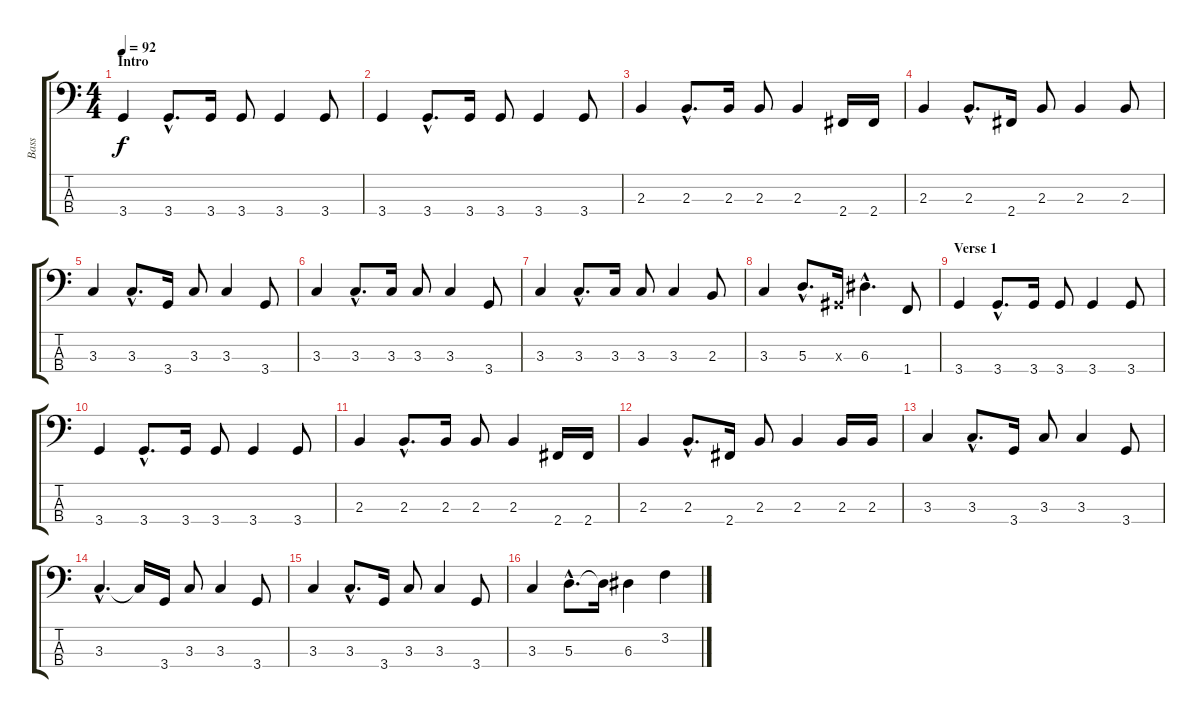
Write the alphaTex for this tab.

\track ("Bass" "Bass") {instrument electricbassfinger}
\staff {score tabs}
\tuning (G2 D2 A1 E1) {hide}
\ts (4 4)
\section ("" "Intro")
\tempo 92
\clef f4
\ks c
3.4.4{dy f instrument electricbassfinger} 3.4{hac}.8{d} 3.4.16 3.4.8 3.4.4 3.4.8 |
3.4.4 3.4{hac}.8{d} 3.4.16 3.4.8 3.4.4 3.4.8 |
2.3.4 2.3{hac}.8{d} 2.3.16 2.3.8 2.3.4 2.4.16 2.4.16 |
2.3.4 2.3{hac}.8{d} 2.4.16 2.3.8 2.3.4 2.3.8 |
3.3.4 3.3{hac}.8{d} 3.4.16 3.3.8 3.3.4 3.4.8 |
3.3.4 3.3{hac}.8{d} 3.3.16 3.3.8 3.3.4 3.4.8 |
3.3.4 3.3{hac}.8{d} 3.3.16 3.3.8 3.3.4 2.3.8 |
3.3.4 5.3{hac}.8{d} -1.3{x}.16 6.3{hac}.4{d} 1.4.8 |
\section ("" "Verse 1")
3.4.4 3.4{hac}.8{d} 3.4.16 3.4.8 3.4.4 3.4.8 |
3.4.4 3.4{hac}.8{d} 3.4.16 3.4.8 3.4.4 3.4.8 |
2.3.4 2.3{hac}.8{d} 2.3.16 2.3.8 2.3.4 2.4.16 2.4.16 |
2.3.4 2.3{hac}.8{d} 2.4.16 2.3.8 2.3.4 2.3.16 2.3.16 |
3.3.4 3.3{hac}.8{d} 3.4.16 3.3.8 3.3.4 3.4.8 |
3.3{hac}.4{d} 3.3{t}.16 3.4.16 3.3.8 3.3.4 3.4.8 |
3.3.4 3.3{hac}.8{d} 3.4.16 3.3.8 3.3.4 3.4.8 |
3.3.4 5.3{hac}.8{d} 5.3{t}.16 6.3.4 3.2.4
